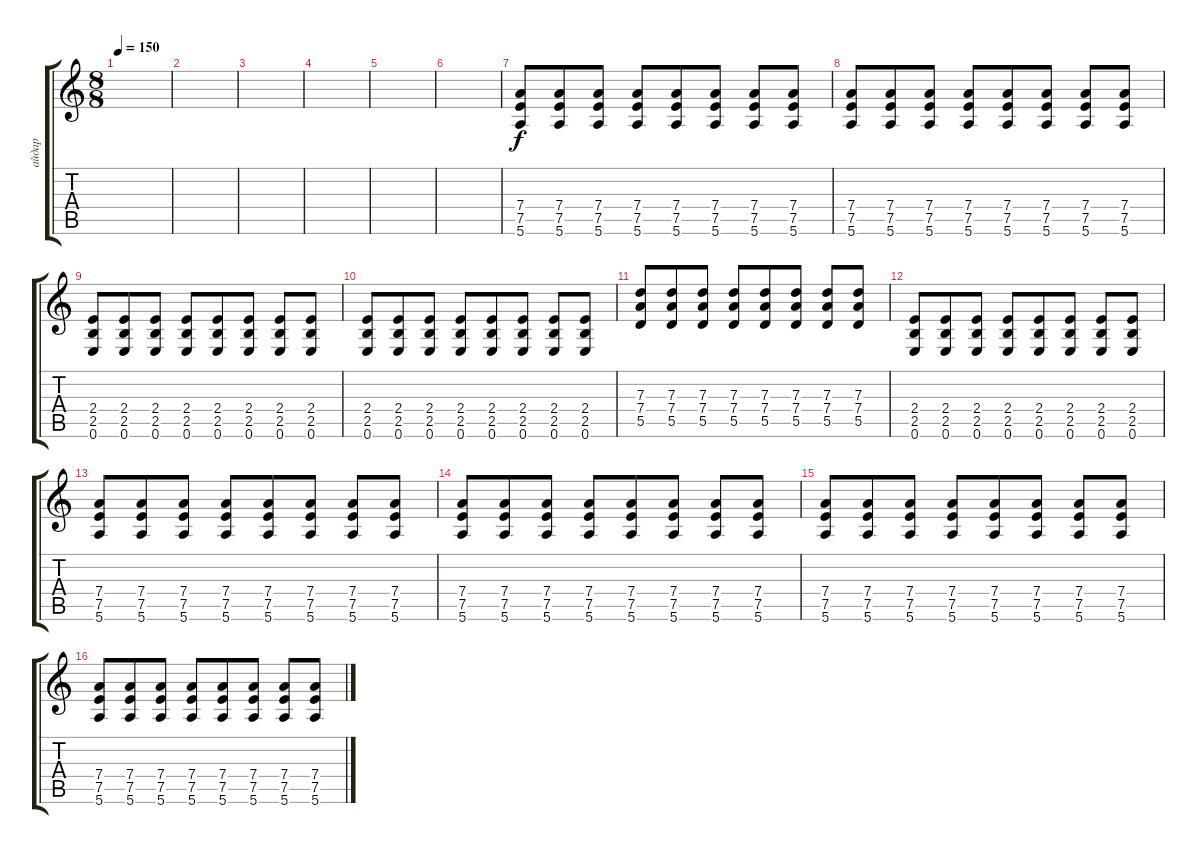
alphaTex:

\track ("айдар" "айдар") {instrument distortionguitar}
\staff {score tabs}
\tuning (E4 B3 G3 D3 A2 E2) {hide}
\ts (8 8)
\tempo 150
\clef g2
\ks c
|
|
|
|
|
|
(7.4 7.5 5.6).8 (7.4 7.5 5.6).8 (7.4 7.5 5.6).8 (7.4 7.5 5.6).8 (7.4 7.5 5.6).8 (7.4 7.5 5.6).8 (7.4 7.5 5.6).8 (7.4 7.5 5.6).8 |
(7.4 7.5 5.6).8 (7.4 7.5 5.6).8 (7.4 7.5 5.6).8 (7.4 7.5 5.6).8 (7.4 7.5 5.6).8 (7.4 7.5 5.6).8 (7.4 7.5 5.6).8 (7.4 7.5 5.6).8 |
(2.4 2.5 0.6).8 (2.4 2.5 0.6).8 (2.4 2.5 0.6).8 (2.4 2.5 0.6).8 (2.4 2.5 0.6).8 (2.4 2.5 0.6).8 (2.4 2.5 0.6).8 (2.4 2.5 0.6).8 |
(2.4 2.5 0.6).8 (2.4 2.5 0.6).8 (2.4 2.5 0.6).8 (2.4 2.5 0.6).8 (2.4 2.5 0.6).8 (2.4 2.5 0.6).8 (2.4 2.5 0.6).8 (2.4 2.5 0.6).8 |
(7.3 7.4 5.5).8 (7.3 7.4 5.5).8 (7.3 7.4 5.5).8 (7.3 7.4 5.5).8 (7.3 7.4 5.5).8 (7.3 7.4 5.5).8 (7.3 7.4 5.5).8 (7.3 7.4 5.5).8 |
(2.4 2.5 0.6).8 (2.4 2.5 0.6).8 (2.4 2.5 0.6).8 (2.4 2.5 0.6).8 (2.4 2.5 0.6).8 (2.4 2.5 0.6).8 (2.4 2.5 0.6).8 (2.4 2.5 0.6).8 |
(7.4 7.5 5.6).8 (7.4 7.5 5.6).8 (7.4 7.5 5.6).8 (7.4 7.5 5.6).8 (7.4 7.5 5.6).8 (7.4 7.5 5.6).8 (7.4 7.5 5.6).8 (7.4 7.5 5.6).8 |
(7.4 7.5 5.6).8 (7.4 7.5 5.6).8 (7.4 7.5 5.6).8 (7.4 7.5 5.6).8 (7.4 7.5 5.6).8 (7.4 7.5 5.6).8 (7.4 7.5 5.6).8 (7.4 7.5 5.6).8 |
(7.4 7.5 5.6).8 (7.4 7.5 5.6).8 (7.4 7.5 5.6).8 (7.4 7.5 5.6).8 (7.4 7.5 5.6).8 (7.4 7.5 5.6).8 (7.4 7.5 5.6).8 (7.4 7.5 5.6).8 |
(7.4 7.5 5.6).8 (7.4 7.5 5.6).8 (7.4 7.5 5.6).8 (7.4 7.5 5.6).8 (7.4 7.5 5.6).8 (7.4 7.5 5.6).8 (7.4 7.5 5.6).8 (7.4 7.5 5.6).8
